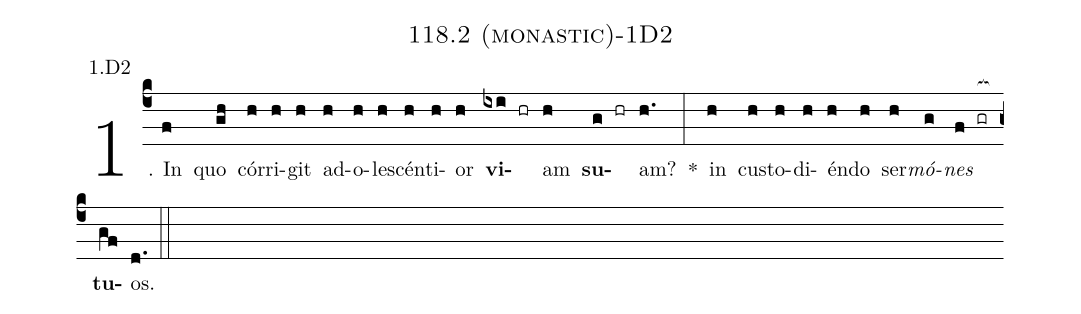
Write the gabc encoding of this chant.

name: 118.2 (monastic)-1D2;
annotation: 1.D2;
%%
(c4)1. In(f) quo(gh) cór(h)ri(h)git(h) ad(h)o(h)le(h)scén(h)ti(h)or(h) <b>vi</b>(ixi hr)am(h) <b>su</b>(g hr)am?(h.) *(:) in(h) cus(h)to(h)di(h)én(h)do(h) ser(h)<i>mó</i>(g)<i>nes</i>(f gr[ocb:1{]) <b>tu</b>(gf[ocb:0}])os.(d.) (::)
